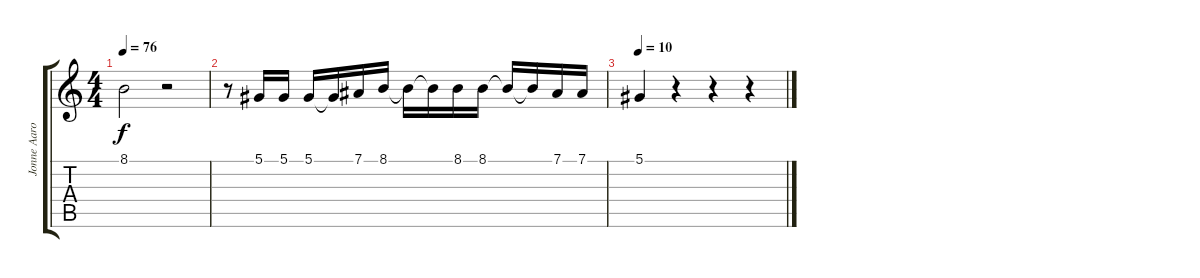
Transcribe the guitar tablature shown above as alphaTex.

\track ("Jonne Aaron" "Jonne Aaro") {instrument choiraahs}
\staff {score tabs}
\tuning (Eb4 Bb3 Gb3 Db3 Ab2 Eb2) {hide}
\ts (4 4)
\tempo 76
\clef g2
\ks c
8.1{t}.2{dy f} r.2 |
r.8 5.1.16 5.1.16 5.1.16 5.1{t}.16 7.1.16 8.1.16 8.1{t}.16 8.1{t}.16 8.1.16 8.1.16 8.1{t}.16 8.1{t}.16 7.1.16 7.1.16 |
\tempo 10
5.1.4 r.4 r.4 r.4
